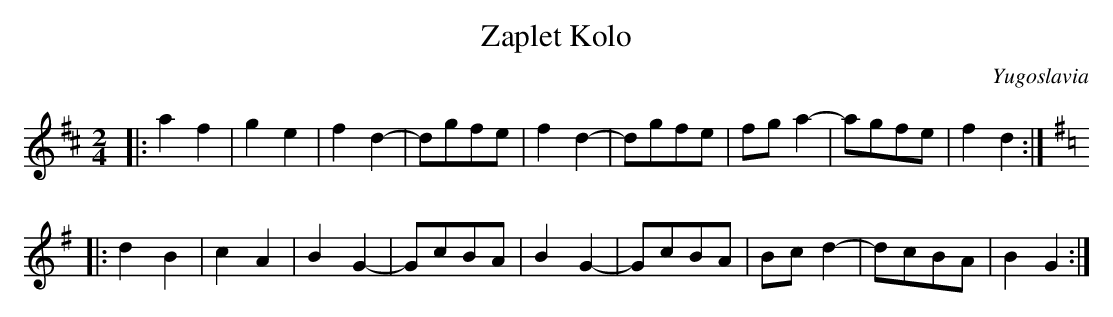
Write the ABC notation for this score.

X:1
T:Zaplet Kolo
O:Yugoslavia
M:2/4
L:1/8
K:D
|: a2 f2|g2 e2|f2 d2-|dgfe|f2 d2-|dgfe|fg a2-|agfe| f2 d2:|
K:G
|: d2 B2|c2 A2|B2 G2-|GcBA|B2 G2-|GcBA|Bc d2-|dcBA| B2 G2:|
